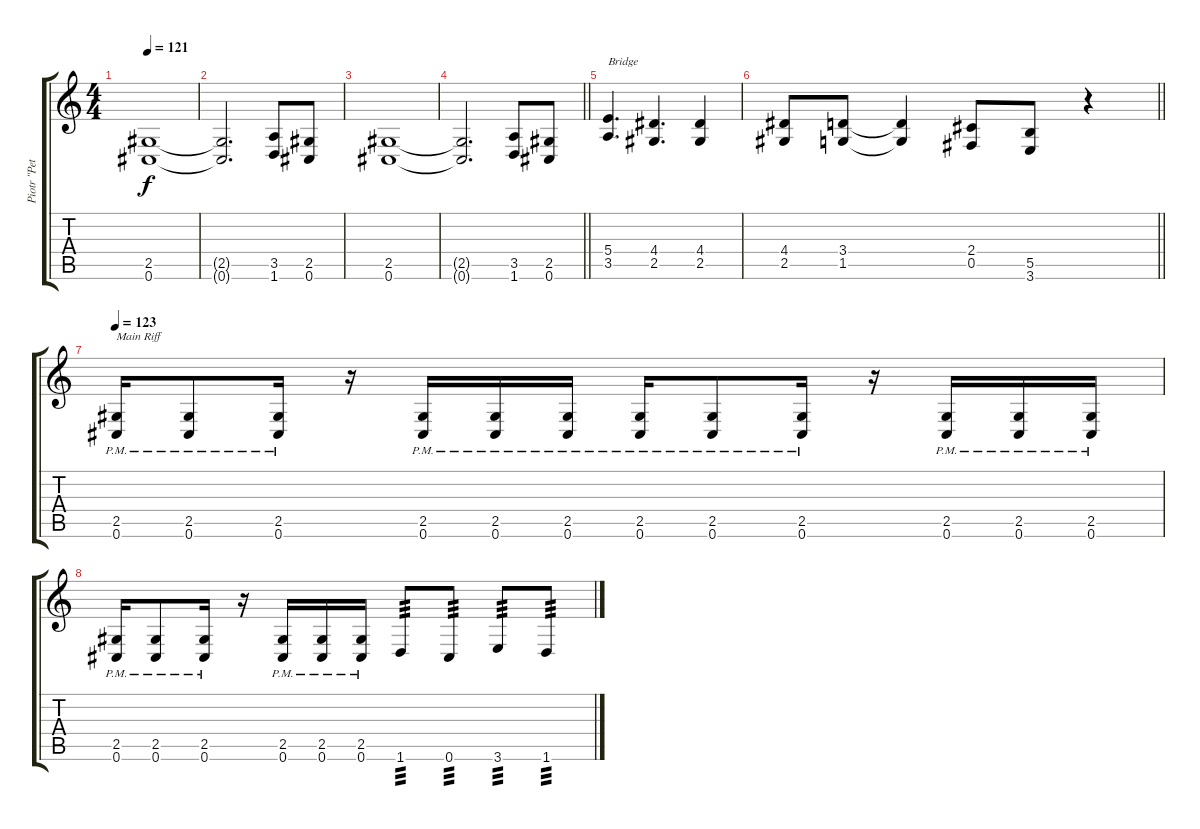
\track ("Piotr \"Peter\" Wiwczarek (Rythm)" "Piotr \"Pet") {instrument distortionguitar}
\staff {score tabs}
\tuning (Db4 Ab3 E3 B2 Gb2 Db2) {hide}
\ts (4 4)
\tempo 121
\clef g2
\ks c
(2.5 0.6).1{dy f} |
(2.5{t} 0.6{t}).2{d} (3.5 1.6).8 (2.5 0.6).8 |
(2.5 0.6).1 |
\barLineRight lightlight
(2.5{t} 0.6{t}).2{d} (3.5 1.6).8 (2.5 0.6).8 |
(5.4 3.5).4{d txt "Bridge"} (4.4 2.5).4{d} (4.4 2.5).4 |
\barLineRight lightlight
(4.4 2.5).8 (3.4 1.5).8 (3.4{t} 1.5{t}).4 (2.4 0.5).8 (5.5 3.6).8 r.4 |
\tempo 123
(2.5{pm} 0.6{pm}).16{txt "Main Riff"} (2.5{pm} 0.6{pm}).8 (2.5{pm} 0.6{pm}).16 r.16 (2.5{pm} 0.6{pm}).16 (2.5{pm} 0.6{pm}).16 (2.5{pm} 0.6{pm}).16 (2.5{pm} 0.6{pm}).16 (2.5{pm} 0.6{pm}).8 (2.5{pm} 0.6{pm}).16 r.16 (2.5{pm} 0.6{pm}).16 (2.5{pm} 0.6{pm}).16 (2.5{pm} 0.6{pm}).16 |
(2.5{pm} 0.6{pm}).16 (2.5{pm} 0.6{pm}).8 (2.5{pm} 0.6{pm}).16 r.16 (2.5{pm} 0.6{pm}).16 (2.5{pm} 0.6{pm}).16 (2.5{pm} 0.6{pm}).16 1.6.8{tp 3} 0.6.8{tp 3} 3.6.8{tp 3} 1.6.8{tp 3}
